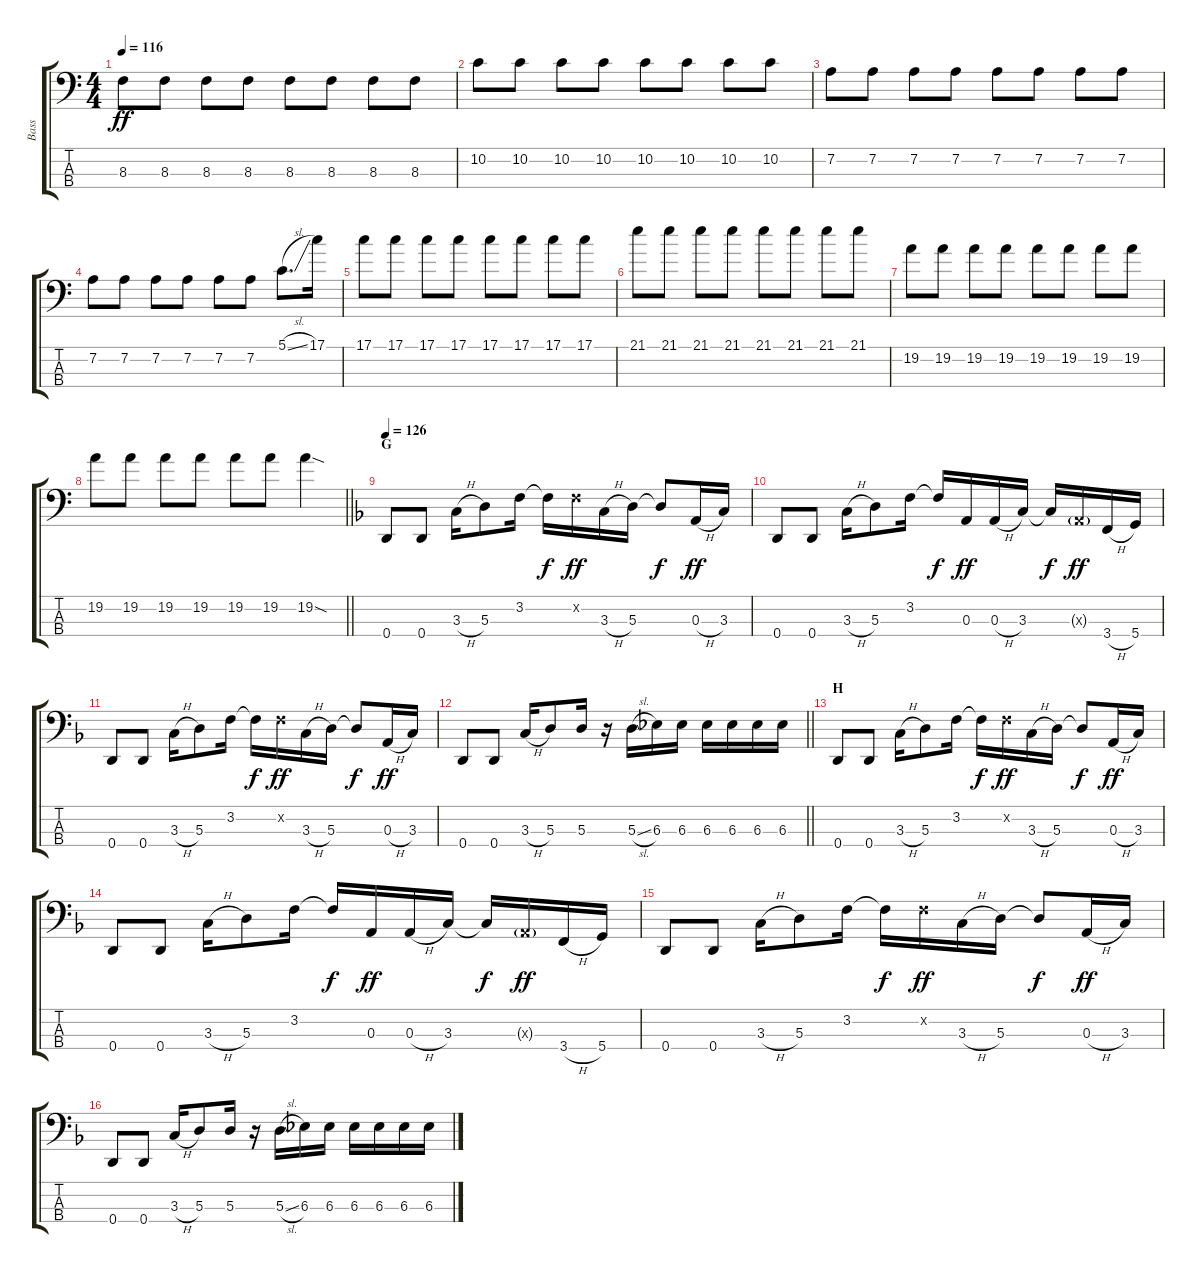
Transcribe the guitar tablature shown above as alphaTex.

\track ("Bass" "Bass") {instrument electricbassfinger}
\staff {score tabs}
\tuning (G2 D2 A1 D1) {hide}
\ts (4 4)
\tempo 116
\clef f4
\ks c
8.3.8{dy ff} 8.3.8 8.3.8 8.3.8 8.3.8 8.3.8 8.3.8 8.3.8 |
10.2.8 10.2.8 10.2.8 10.2.8 10.2.8 10.2.8 10.2.8 10.2.8 |
7.2.8 7.2.8 7.2.8 7.2.8 7.2.8 7.2.8 7.2.8 7.2.8 |
7.2.8 7.2.8 7.2.8 7.2.8 7.2.8 7.2.8 5.1{sl}.8{d} 17.1.16 |
17.1.8 17.1.8 17.1.8 17.1.8 17.1.8 17.1.8 17.1.8 17.1.8 |
21.1.8 21.1.8 21.1.8 21.1.8 21.1.8 21.1.8 21.1.8 21.1.8 |
19.2.8 19.2.8 19.2.8 19.2.8 19.2.8 19.2.8 19.2.8 19.2.8 |
\barLineRight lightlight
19.2.8 19.2.8 19.2.8 19.2.8 19.2.8 19.2.8 19.2{sod}.4 |
\section ("" "G")
\tempo 126
\ks f
0.4.8 0.4.8 3.3{h}.16 5.3.8 3.2.16 3.2{t}.16{dy f} 3.2{x}.16{dy ff} 3.3{h}.16 5.3.16 5.3{t}.8{dy f} 0.3{h}.16{dy ff} 3.3.16 |
0.4.8 0.4.8 3.3{h}.16 5.3.8 3.2.16 3.2{t}.16{dy f} 0.3.16{dy ff} 0.3{h}.16 3.3.16 3.3{t}.16{dy f} 0.3{g x}.16{dy ff} 3.4{h}.16 5.4.16 |
0.4.8 0.4.8 3.3{h}.16 5.3.8 3.2.16 3.2{t}.16{dy f} 3.2{x}.16{dy ff} 3.3{h}.16 5.3.16 5.3{t}.8{dy f} 0.3{h}.16{dy ff} 3.3.16 |
\barLineRight lightlight
0.4.8 0.4.8 3.3{h}.16 5.3.8 5.3.16 r.16 5.3{sl}.16 6.3.16 6.3.16 6.3.16 6.3.16 6.3.16 6.3.16 |
\section ("" "H")
0.4.8 0.4.8 3.3{h}.16 5.3.8 3.2.16 3.2{t}.16{dy f} 3.2{x}.16{dy ff} 3.3{h}.16 5.3.16 5.3{t}.8{dy f} 0.3{h}.16{dy ff} 3.3.16 |
0.4.8 0.4.8 3.3{h}.16 5.3.8 3.2.16 3.2{t}.16{dy f} 0.3.16{dy ff} 0.3{h}.16 3.3.16 3.3{t}.16{dy f} 0.3{g x}.16{dy ff} 3.4{h}.16 5.4.16 |
0.4.8 0.4.8 3.3{h}.16 5.3.8 3.2.16 3.2{t}.16{dy f} 3.2{x}.16{dy ff} 3.3{h}.16 5.3.16 5.3{t}.8{dy f} 0.3{h}.16{dy ff} 3.3.16 |
0.4.8 0.4.8 3.3{h}.16 5.3.8 5.3.16 r.16 5.3{sl}.16 6.3.16 6.3.16 6.3.16 6.3.16 6.3.16 6.3.16
